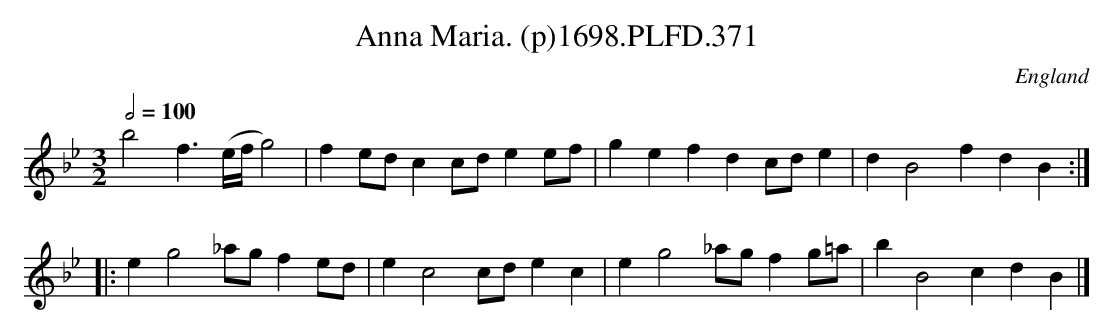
X:1
T:Anna Maria. (p)1698.PLFD.371
M:3/2
L:1/8
Q:1/2=100
O:England
K:Bb
b4f3(e/f/g4)|f2edc2cde2ef|g2e2f2d2cde2|d2B4f2d2B2:|
|:e2g4_agf2ed|e2c4cde2c2|e2g4_agf2g=a|b2B4c2d2B2|]
